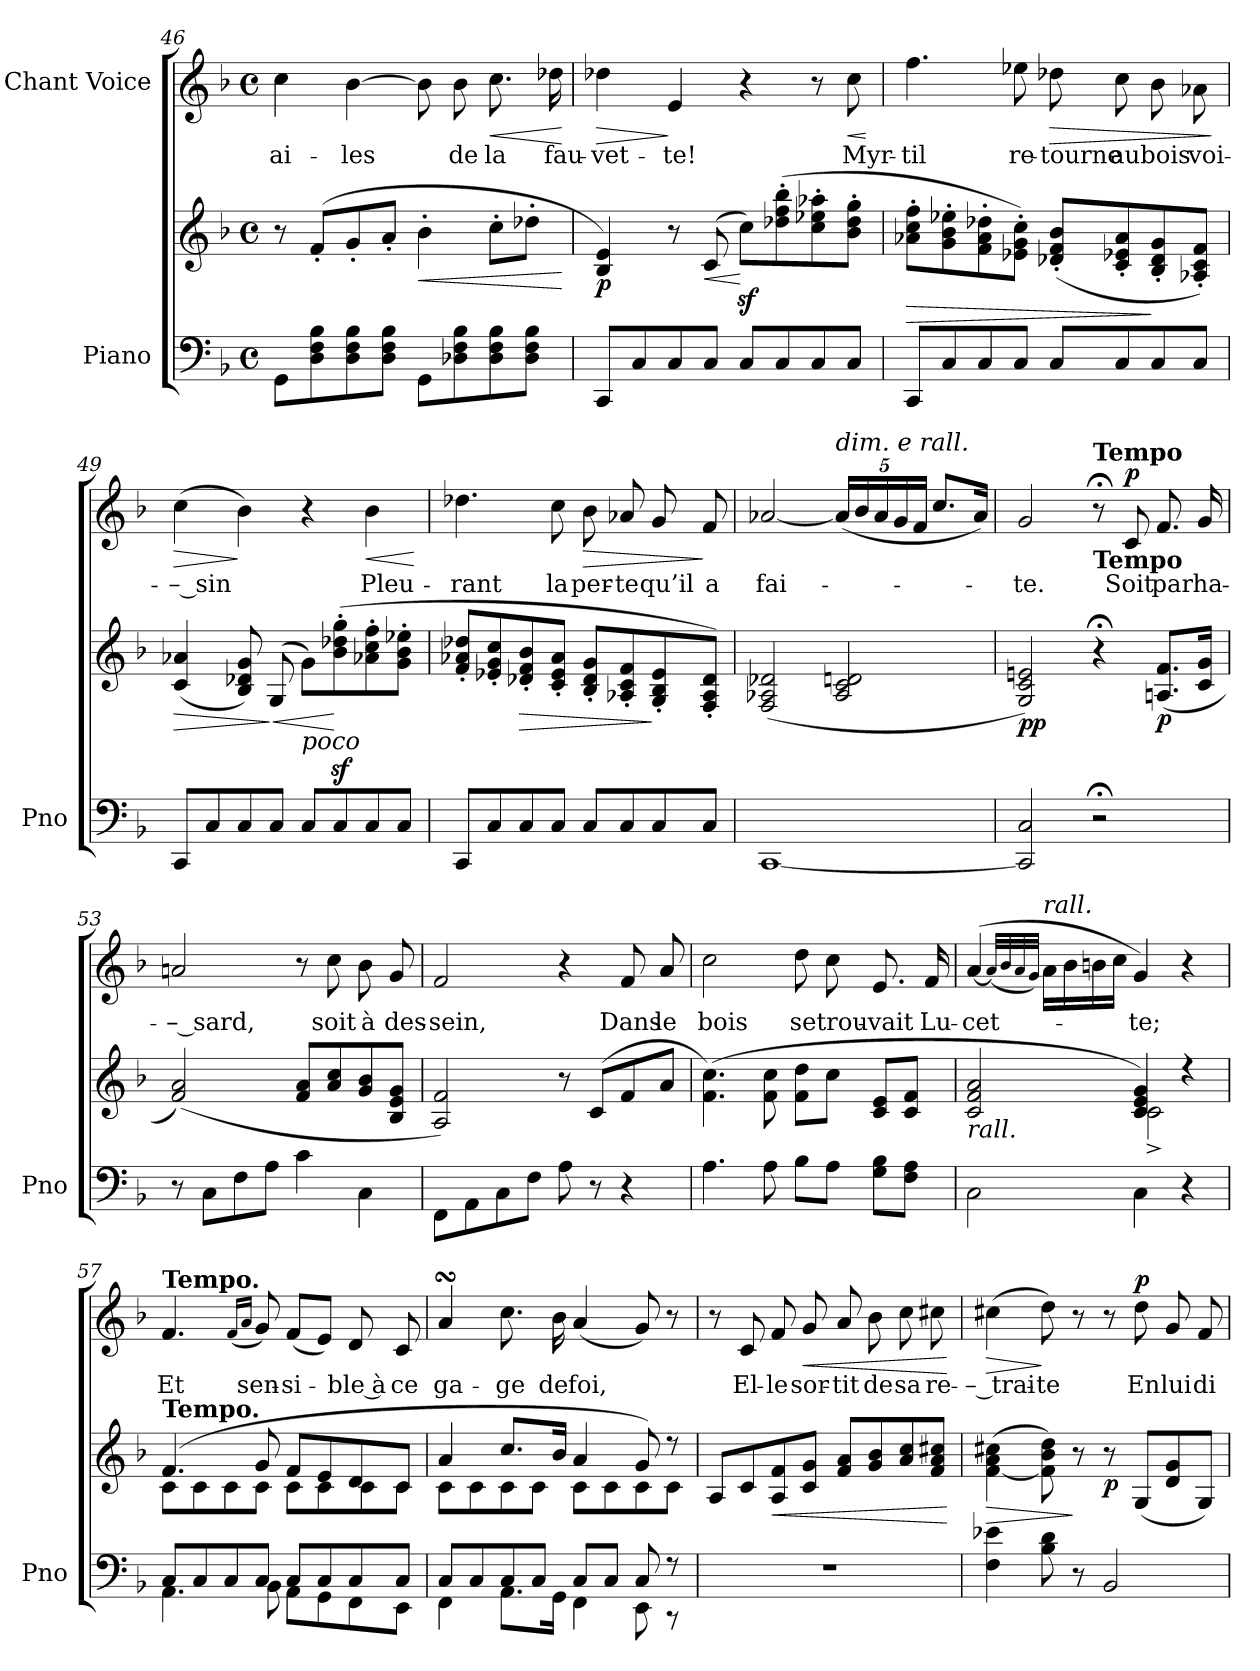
**kern	**kern	**dynam	**kern	**text	**dynam
*part2	*part2	*part2	*part1	*part1	*part1
*staff3	*staff2	*staff2/3	*staff1	*staff1	*staff1
*I"Piano	*	*	*I"Chant Voice	*	*
*I'Pno	*	*	*	*	*
*clefF4	*clefG2	*	*clefG2	*	*
*k[b-]	*k[b-]	*	*k[b-]	*	*
*M4/4	*M4/4	*	*M4/4	*	*
*met(c)	*met(c)	*	*met(c)	*	*
=46	=46	=46	=46	=46	=46
8GG\L	8r	.	4cc\	ai-	.
8D\ 8F\ 8B-\	(8f'/L	.	.	.	.
8D\ 8F\ 8B-\	8g'/	.	[4b-\	-les	.
8D\ 8F\ 8B-\J	8a'/J	.	.	.	.
!	!	!LO:HP:b	!	!	!
8GG\L	4b-'\	<	8b-\]	.	.
8D-X\ 8F\ 8B-\	.	.	8b-\	de	.
!	!	!	!	!	!LO:HP:b
8D-\ 8F\ 8B-\	8cc'\L	.	8.cc\	la	<
8D-\ 8F\ 8B-\J	8dd-X'\J	.	.	.	.
.	.	.	16dd-X\	fau-	.
.	.	[	.	.	[
=47	=47	=47	=47	=47	=47
!	!	!LO:DY:b	!	!	!LO:HP:b
8CC/L	4B-/ 4e/)	p	4dd-X\	-vet-	>
8C/	.	.	.	.	.
8C/	8r	.	4e/	-te!	]
!	!	!LO:HP:b	!	!	!
8C/J	(<8c/	<	.	.	.
!	!	!LO:DY:n=1:b	!	!	!
8C/L	8ccz<\L)	[ other-dynamics	4r	.	.
8C/	(8dd-X\' 8ff\' 8bb-\'	.	.	.	.
8C/	8cc\' 8ee-X\' 8aa-X\'	.	8r	.	.
!	!	!	!	!	!LO:HP:b
8C/J	8b-\' 8dd-\' 8gg\'J	.	8cc\	Myr-	<
.	.	.	.	.	[
=48	=48	=48	=48	=48	=48
!	!	!LO:HP:b	!	!	!
8CC/L	8a-X\' 8cc\' 8ff\'L	>	4.ff\	-til	.
8C/	8g\' 8b-\' 8ee-X\'	.	.	.	.
8C/	8f\' 8a-\' 8dd-X\'	.	.	.	.
8C/J	8e-X\' 8g\' 8cc\'J)	.	8ee-X\	re-	.
!	!	!	!	!	!LO:HP:b
8C/L	(8d-X/' 8f/' 8b-/'L	.	8dd-X\	-tourne	>
8C/	8c/' 8e-X/' 8a-/'	.	8cc\	au	.
8C/	8B-/' 8d-/' 8g/'	]	8b-\	bois	.
8C/J	8A-X/' 8c/' 8f/'J)	.	8a-X\	voi-	.
.	.	.	.	.	]
=49	=49	=49	=49	=49	=49
!	!	!LO:HP:b	!	!	!LO:HP:b
8CC/L	(4c/ 4a-X/	>	(4cc\	-– sin	>
8C/	.	.	.	.	.
8C/	8B-/ 8d-X/ 8g/)	.	4b-\)	.	]
!	!	!LO:HP:n=1:b	!	!	!
8C/J	(<8G/	] <	.	.	.
!	!LO:TX:b:i:t=poco	!	!	!	!
8C/L	8g\L)	.	4r	.	.
8C/	(8b-\z<' 8dd-X\z<' 8gg\z<'	[	.	.	.
!	!	!	!	!	!LO:HP:b
8C/	8a-X\' 8cc\' 8ff\'	.	4b-\	Pleu-	<
8C/J	8g\' 8b-\' 8ee-X\'J	.	.	.	.
.	.	.	.	.	[
=50	=50	=50	=50	=50	=50
8CC/L	8f/' 8a-X/' 8dd-X/'L	.	4.dd-X\	-rant	.
8C/	8e-X/' 8g/' 8cc/'	.	.	.	.
!	!	!LO:HP:b	!	!	!
8C/	8d-X/' 8f/' 8b-/'	>	.	.	.
8C/J	8c/' 8e-/' 8a-/'J	.	8cc\	la	.
!	!	!	!	!	!LO:HP:b
8C/L	8B-/' 8d-/' 8g/'L	.	8b-\	per-	>
8C/	8A-X/' 8c/' 8f/'	.	8a-X/	-te	.
8C/	8G/' 8B-/' 8e-/'	]	8g/	qu’il	.
8C/J	8F/' 8A-/' 8d-/'J)	.	8f/	a	]
=51	=51	=51	=51	=51	=51
[1CC	(2F/ 2A-X/ 2d-X/	.	[2a-X/	fai-	.
!	!	!	!LO:TX:a:i:t=dim. e rall.	!	!
.	2A-/ 2c/ 2dn/	.	(20a-/LL]	.	.
.	.	.	20b-/	.	.
.	.	.	20a-/	.	.
.	.	.	20g/	.	.
.	.	.	20f/JJ	.	.
.	.	.	8.cc/L	.	.
.	.	.	16a-/Jk)	.	.
=52	=52	=52	=52	=52	=52
!	!	!LO:DY:b	!	!	!
2CC/] 2C/	2G/ 2c/ 2en/)	pp	2g/	-te.	.
!	!	!	!LO:TX:a:B:t=Tempo	!	!
!	!	!	!LO:TX:b:B:t=Tempo	!	!
2r;<	4r;<	.	8r;<	.	.
!	!	!	!	!	!LO:DY:a
.	.	.	8c/	Soit	p
!	!	!LO:DY:b	!	!	!
.	(8.An/ 8.f/L	p	8.f/	par	.
.	16c/ 16g/Jk	.	16g/	ha-	.
=53	=53	=53	=53	=53	=53
8r	(2f/ 2a/)	.	2an/	-– sard,	.
8C\L	.	.	.	.	.
8F\	.	.	.	.	.
8A\J	.	.	.	.	.
4c\	8f/ 8a/L	.	8r	.	.
.	8a/ 8cc/	.	8cc\	soit	.
4C\	8g/ 8b-/	.	8b-\	à	.
.	8B-/ 8e/ 8g/J	.	8g/	des-	.
=54	=54	=54	=54	=54	=54
8FF\L	2A/ 2f/)	.	2f/	-sein,	.
8AA\	.	.	.	.	.
8C\	.	.	.	.	.
8F\J	.	.	.	.	.
8A\	8r	.	4r	.	.
8r	(8c/L	.	.	.	.
4r	8f/	.	8f/	Dans	.
.	8a/J	.	8a/	le	.
=55	=55	=55	=55	=55	=55
4.A\	(4.f\ 4.cc\)	.	2cc\	bois	.
8A\	8f\ 8cc\	.	.	.	.
8B-\L	8f\ 8dd\L	.	8dd\	se	.
8A\J	8cc\J	.	8cc\	trou-	.
8G\ 8B-\L	8c/ 8e/L	.	8.e/	-vait	.
8F\ 8A\J	8c/ 8f/J	.	.	.	.
.	.	.	16f/	Lu-	.
=56	=56	=56	=56	=56	=56
*	*^	*	*	*	*
!	!LO:TX:b:i:t=rall.	!	!	!	!	!
2C\	2c/ 2f/ 2a/	2ryy	.	([4a/	-cet-	.
.	.	.	.	(32qa/LLL]	.	.
.	.	.	.	32qb-/	.	.
.	.	.	.	32qa/	.	.
.	.	.	.	32qg/JJJ)	.	.
!	!	!	!	!LO:TX:a:i:t=rall.	!	!
.	.	.	.	16a\LL	.	.
.	.	.	.	16b-\	.	.
.	.	.	.	16bn\	.	.
.	.	.	.	16cc\JJ	.	.
4C\	4c/ 4e/ 4g/)	2c^\	.	4g/)	-te;	.
4r	4r	.	.	4r	.	.
=57	=57	=57	=57	=57	=57	=57
*^	*	*	*	*	*	*
!	!	!	!	!	!LO:TX:a:B:t=Tempo.	!	!
!	!	!LO:TX:a:B:t=Tempo.	!	!	!	!	!
8C/L	4.AA\	(4.f/	8c\L	.	4.f/	Et	.
8C/	.	.	8c\	.	.	.	.
8C/	.	.	8c\	.	.	.	.
.	.	.	.	.	(16qf/LL	.	.
.	.	.	.	.	16qa/JJ	.	.
8C/J	8BB-\	8g/	8c\J	.	8g/)	sen-	.
8C/L	8AA\L	8f/L	8c\L	.	(8f/L	-si-	.
8C/	8GG\	8e/	8c\	.	8e/J)	.	.
8C/	8FF\	8d/	8c\	.	8d/	ble à	.
8C/J	8EE\J	8c/J	8c\J	.	8c/	ce	.
=58	=58	=58	=58	=58	=58	=58	=58
8C/L	4FF\	4a/	8c\L	.	4asSsS/	ga-	.
8C/	.	.	8c\	.	.	.	.
8C/	8.AA\L	8.cc/L	8c\	.	8.cc\	-ge	.
8C/J	.	.	8c\J	.	.	.	.
.	16GG\Jk	16b-/Jk	.	.	16b-\	de	.
8C/L	4FF\	4a/	8c\L	.	(4a/	foi,	.
8C/J	.	.	8c\	.	.	.	.
8C/	8EE\	8g/)	8c\	.	8g/)	.	.
8r	8r	8r	8c\J	.	8r	.	.
*v	*v	*	*	*	*	*	*
*	*v	*v	*	*	*	*
=59	=59	=59	=59	=59	=59
1r	8A/L	.	8r	.	.
.	8c/	.	8c/	El-	.
!	!	!LO:HP:b	!	!	!
.	8A/ 8f/	<	8f/	-le	.
!	!	!	!	!	!LO:HP:b
.	8c/ 8g/J	.	8g/	sor-	<
.	8f/ 8a/L	.	8a/	-tit	.
.	8g/ 8b-/	.	8b-\	de	.
.	8a/ 8cc/	.	8cc\	sa	.
.	8f/ 8a/ 8cc#X/J	.	8cc#X\	re-	.
.	.	[	.	.	[
=60	=60	=60	=60	=60	=60
!	!	!LO:HP:b	!	!	!LO:HP:b
4F\ 4e-X\	(>[4f\ 4a\ 4cc#X\	>	(4cc#X\	-– trai-	>
8B-\ 8d\	8f\] 8b-\ 8dd\)	.	8dd\)	-te	]
8r	8r	]	8r	.	.
!	!	!LO:DY:b	!	!	!
2BB-/	8r	p	8r	.	.
!	!	!	!	!	!LO:DY:a
.	(8G/L	.	8dd\	En	p
.	8d/ 8g/	.	8g/	lui	.
.	8G/J)	.	8f/	di-	.
=	=	=	=	=	=
*-	*-	*-	*-	*-	*-
